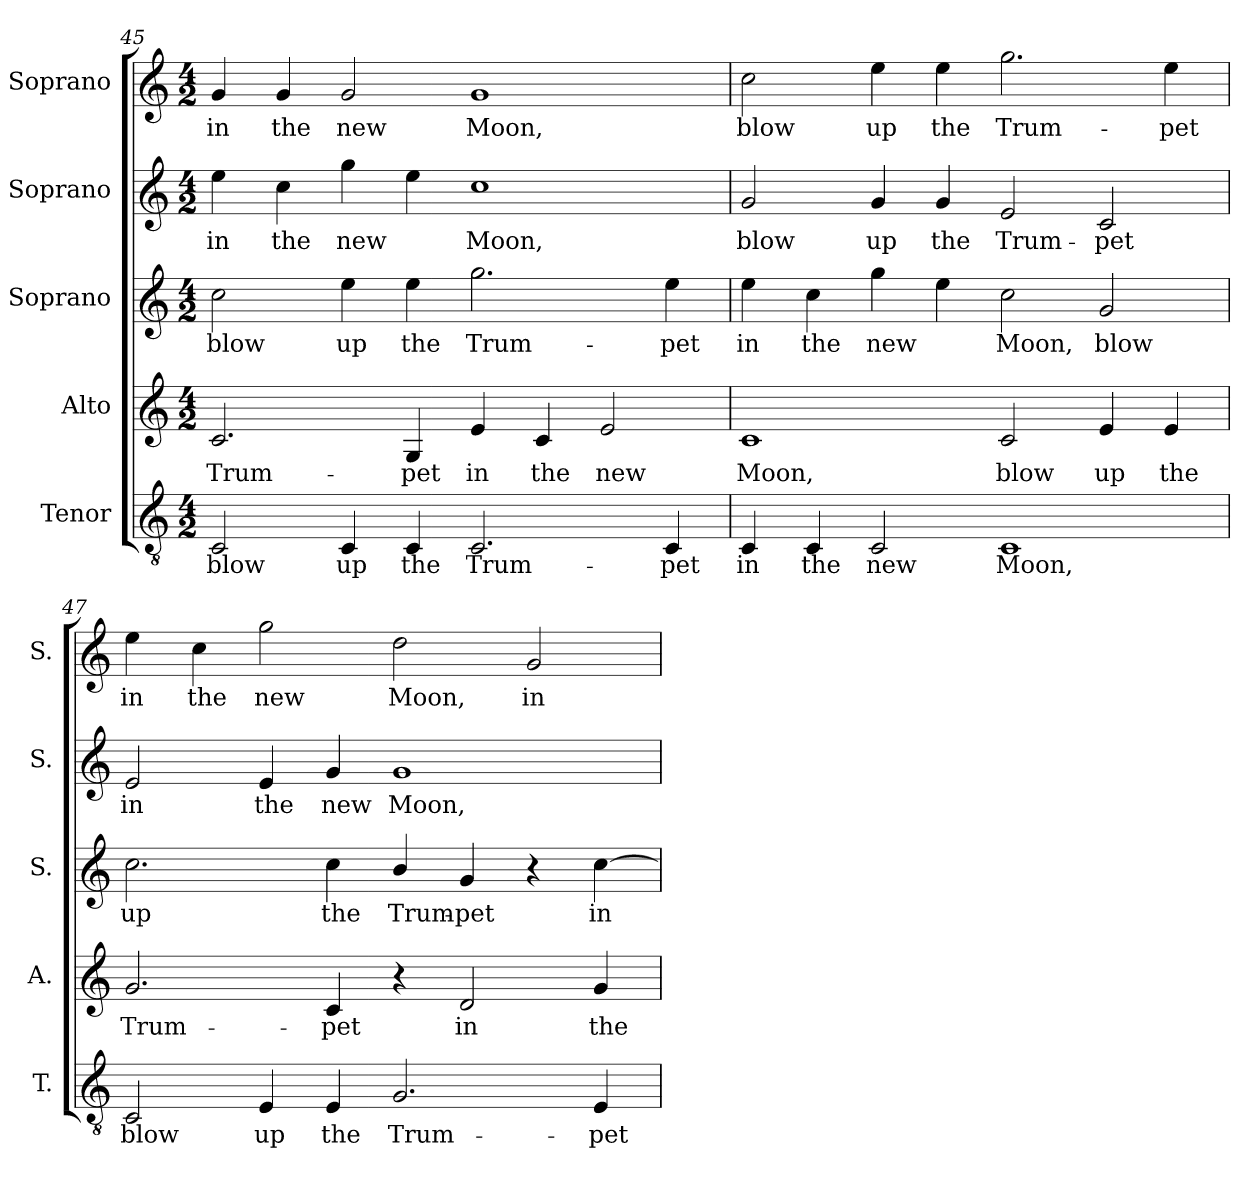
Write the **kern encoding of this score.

**kern	**text	**kern	**text	**kern	**text	**kern	**text	**kern	**text
*part5	*part5	*part4	*part4	*part3	*part3	*part2	*part2	*part1	*part1
*staff5	*staff5	*staff4	*staff4	*staff3	*staff3	*staff2	*staff2	*staff1	*staff1
*I"Tenor	*	*I"Alto	*	*I"Soprano	*	*I"Soprano	*	*I"Soprano	*
*I'T.	*	*I'A.	*	*I'S.	*	*I'S.	*	*I'S.	*
*clefGv2	*	*clefG2	*	*clefG2	*	*clefG2	*	*clefG2	*
*ITrd7c12	*	*	*	*	*	*	*	*	*
*k[]	*	*k[]	*	*k[]	*	*k[]	*	*k[]	*
*C:	*	*C:	*	*C:	*	*C:	*	*C:	*
*M4/2	*	*M4/2	*	*M4/2	*	*M4/2	*	*M4/2	*
=45	=45	=45	=45	=45	=45	=45	=45	=45	=45
!	!LO:LY:b:color=#000000	!	!	!	!	!	!	!	!
!	!	!	!LO:LY:b:color=#000000	!	!	!	!	!	!
!	!	!	!	!	!LO:LY:b:color=#000000	!	!	!	!
!	!	!	!	!	!	!	!LO:LY:b:color=#000000	!	!
!	!	!	!	!	!	!	!	!	!LO:LY:b:color=#000000
2CCi/	blow	2.ci/	Trum-	2cci\	blow	4eei\	in	4gi/	in
!	!	!	!	!	!	!	!LO:LY:b:color=#000000	!	!
!	!	!	!	!	!	!	!	!	!LO:LY:b:color=#000000
.	.	.	.	.	.	4cci\	the	4gi/	the
!	!LO:LY:b:color=#000000	!	!	!	!	!	!	!	!
!	!	!	!	!	!LO:LY:b:color=#000000	!	!	!	!
!	!	!	!	!	!	!	!LO:LY:b:color=#000000	!	!
!	!	!	!	!	!	!	!	!	!LO:LY:b:color=#000000
4CCi/	up	.	.	4eei\	up	4ggi\	new	2gi/	new
!	!LO:LY:b:color=#000000	!	!	!	!	!	!	!	!
!	!	!	!LO:LY:b:color=#000000	!	!	!	!	!	!
!	!	!	!	!	!LO:LY:b:color=#000000	!	!	!	!
4CCi/	the	4Gi/	-pet	4eei\	the	4eei\	.	.	.
!	!LO:LY:b:color=#000000	!	!	!	!	!	!	!	!
!	!	!	!LO:LY:b:color=#000000	!	!	!	!	!	!
!	!	!	!	!	!LO:LY:b:color=#000000	!	!	!	!
!	!	!	!	!	!	!	!LO:LY:b:color=#000000	!	!
!	!	!	!	!	!	!	!	!	!LO:LY:b:color=#000000
2.CCi/	Trum-	4ei/	in	2.ggi\	Trum-	1cci	Moon,	1gi	Moon,
!	!	!	!LO:LY:b:color=#000000	!	!	!	!	!	!
.	.	4ci/	the	.	.	.	.	.	.
!	!	!	!LO:LY:b:color=#000000	!	!	!	!	!	!
.	.	2ei/	new	.	.	.	.	.	.
!	!LO:LY:b:color=#000000	!	!	!	!	!	!	!	!
!	!	!	!	!	!LO:LY:b:color=#000000	!	!	!	!
4CCi/	-pet	.	.	4eei\	-pet	.	.	.	.
=46	=46	=46	=46	=46	=46	=46	=46	=46	=46
!	!LO:LY:b:color=#000000	!	!	!	!	!	!	!	!
!	!	!	!LO:LY:b:color=#000000	!	!	!	!	!	!
!	!	!	!	!	!LO:LY:b:color=#000000	!	!	!	!
!	!	!	!	!	!	!	!LO:LY:b:color=#000000	!	!
!	!	!	!	!	!	!	!	!	!LO:LY:b:color=#000000
4CCi/	in	1ci	Moon,	4eei\	in	2gi/	blow	2cci\	blow
!	!LO:LY:b:color=#000000	!	!	!	!	!	!	!	!
!	!	!	!	!	!LO:LY:b:color=#000000	!	!	!	!
4CCi/	the	.	.	4cci\	the	.	.	.	.
!	!LO:LY:b:color=#000000	!	!	!	!	!	!	!	!
!	!	!	!	!	!LO:LY:b:color=#000000	!	!	!	!
!	!	!	!	!	!	!	!LO:LY:b:color=#000000	!	!
!	!	!	!	!	!	!	!	!	!LO:LY:b:color=#000000
2CCi/	new	.	.	4ggi\	new	4gi/	up	4eei\	up
!	!	!	!	!	!	!	!LO:LY:b:color=#000000	!	!
!	!	!	!	!	!	!	!	!	!LO:LY:b:color=#000000
.	.	.	.	4eei\	.	4gi/	the	4eei\	the
!	!LO:LY:b:color=#000000	!	!	!	!	!	!	!	!
!	!	!	!LO:LY:b:color=#000000	!	!	!	!	!	!
!	!	!	!	!	!LO:LY:b:color=#000000	!	!	!	!
!	!	!	!	!	!	!	!LO:LY:b:color=#000000	!	!
!	!	!	!	!	!	!	!	!	!LO:LY:b:color=#000000
1CCi	Moon,	2ci/	blow	2cci\	Moon,	2ei/	Trum-	2.ggi\	Trum-
!	!	!	!LO:LY:b:color=#000000	!	!	!	!	!	!
!	!	!	!	!	!LO:LY:b:color=#000000	!	!	!	!
!	!	!	!	!	!	!	!LO:LY:b:color=#000000	!	!
.	.	4ei/	up	2gi/	blow	2ci/	-pet	.	.
!	!	!	!LO:LY:b:color=#000000	!	!	!	!	!	!
!	!	!	!	!	!	!	!	!	!LO:LY:b:color=#000000
.	.	4ei/	the	.	.	.	.	4eei\	-pet
!!LO:LB:g=z
=47	=47	=47	=47	=47	=47	=47	=47	=47	=47
!	!LO:LY:b:color=#000000	!	!	!	!	!	!	!	!
!	!	!	!LO:LY:b:color=#000000	!	!	!	!	!	!
!	!	!	!	!	!LO:LY:b:color=#000000	!	!	!	!
!	!	!	!	!	!	!	!LO:LY:b:color=#000000	!	!
!	!	!	!	!	!	!	!	!	!LO:LY:b:color=#000000
2CCi/	blow	2.gi/	Trum-	2.cci\	up	2ei/	in	4eei\	in
!	!	!	!	!	!	!	!	!	!LO:LY:b:color=#000000
.	.	.	.	.	.	.	.	4cci\	the
!	!LO:LY:b:color=#000000	!	!	!	!	!	!	!	!
!	!	!	!	!	!	!	!LO:LY:b:color=#000000	!	!
!	!	!	!	!	!	!	!	!	!LO:LY:b:color=#000000
4EEi/	up	.	.	.	.	4ei/	the	2ggi\	new
!	!LO:LY:b:color=#000000	!	!	!	!	!	!	!	!
!	!	!	!LO:LY:b:color=#000000	!	!	!	!	!	!
!	!	!	!	!	!LO:LY:b:color=#000000	!	!	!	!
!	!	!	!	!	!	!	!LO:LY:b:color=#000000	!	!
4EEi/	the	4ci/	-pet	4cci\	the	4gi/	new	.	.
!	!LO:LY:b:color=#000000	!	!	!	!	!	!	!	!
!	!	!	!	!	!LO:LY:b:color=#000000	!	!	!	!
!	!	!	!	!	!	!	!LO:LY:b:color=#000000	!	!
!	!	!	!	!	!	!	!	!	!LO:LY:b:color=#000000
2.GGi/	Trum-	4r	.	4bi/	Trum-	1gi	Moon,	2ddi\	Moon,
!	!	!	!LO:LY:b:color=#000000	!	!	!	!	!	!
!	!	!	!	!	!LO:LY:b:color=#000000	!	!	!	!
.	.	2di/	in	4gi/	-pet	.	.	.	.
!	!	!	!	!	!	!	!	!	!LO:LY:b:color=#000000
.	.	.	.	4r	.	.	.	2gi/	in
!	!LO:LY:b:color=#000000	!	!	!	!	!	!	!	!
!	!	!	!LO:LY:b:color=#000000	!	!	!	!	!	!
!	!	!	!	!	!LO:LY:b:color=#000000	!	!	!	!
4EEi/	-pet	4gi/	the	[4cci\	in	.	.	.	.
=	=	=	=	=	=	=	=	=	=
*-	*-	*-	*-	*-	*-	*-	*-	*-	*-
